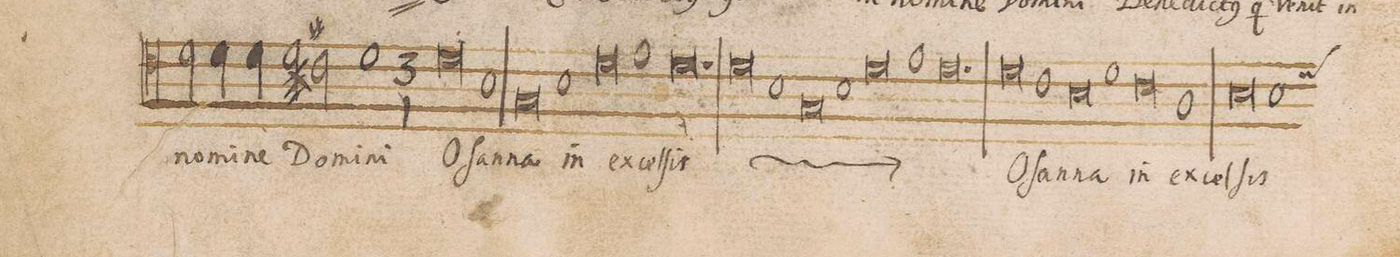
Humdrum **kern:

**kern	**text
*I"TENOR	*
*clefC4	*
*k[]	*
*met(C|)	*
*M2/1	*
2d\	no-
=39	=39
4d\	-mi-
4d\	-ne
1d	Do-
2c#X\	-mi-
=40	=40
1d	-ni
=41	=41
*M3/1	*
0d	O-
1B	-ſan-
=42	=42
0G	-na
1B	in
=43	=43
0d	ex-
1e	-cel-
=44	=44
0.d	-ſis
=45	=45
*	*ij
0d	O-
1B	-ſan-
=46	=46
0G	-na
1B	in
=47	=47
0d	ex-
1e	-cel-
=48	=48
0.d	-ſis
*	*Xij
=49	=49
0d	O-
1c	-ſan-
=50	=50
0B	-na
1d	in
=51	=51
0c	ex-
1A	-cel-
=52	=52
0B	-ſis
*custos:d	*
1B	O-
=53	=53
*-	*-
